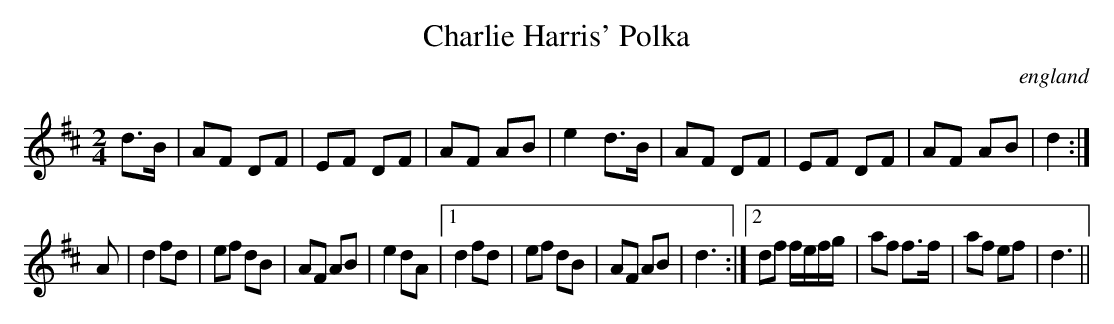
X:1
T:Charlie Harris' Polka
O:england
M:2/4
K:D
d3B|A2F2 D2F2|E2F2 D2F2|A2F2 A2B2|e4 d3B|A2F2 D2F2|E2F2 D2F2|A2F2 A2B2|d4:|
A2|d4 f2d2|e2f2 d2B2|A2F2 A2B2|e4 d2A2|[1d4 f2d2|e2f2 d2B2|A2F2 A2B2|d6 :|[2d2f2 fefg|a2f2 f3f|a2f2 e2f2|d6||
